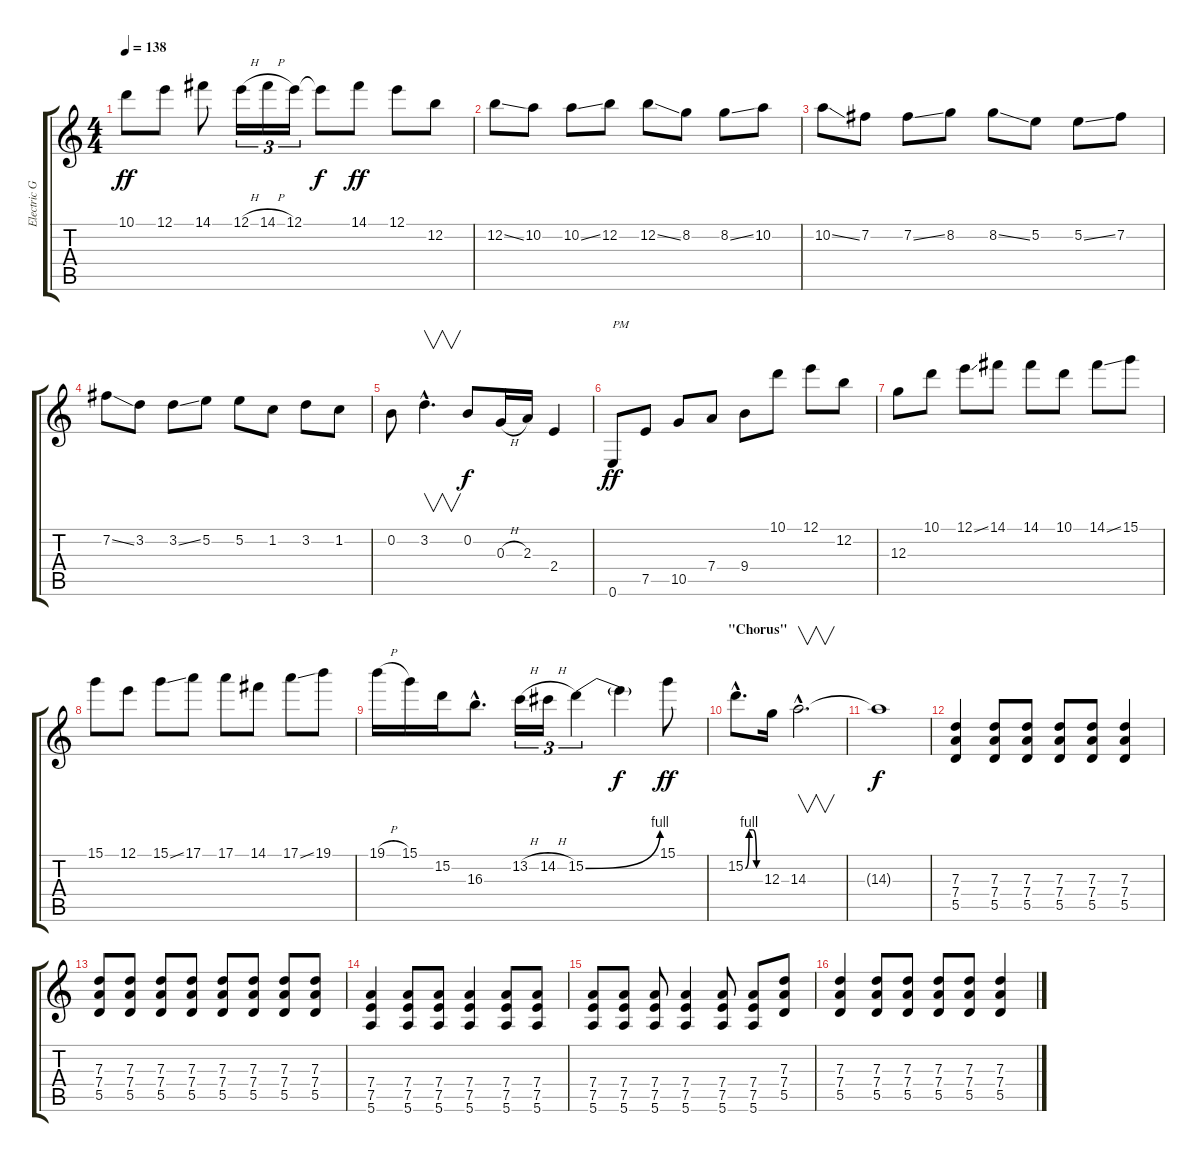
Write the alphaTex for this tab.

\track ("Electric Guitar" "Electric G") {instrument distortionguitar}
\staff {score tabs}
\tuning (E4 B3 G3 D3 A2 E2) {hide}
\ts (4 4)
\tempo 138
\clef g2
\ks c
10.1.8{dy ff} 12.1.8 14.1.8 12.1{h}.16{tu (3 2)} 14.1{h}.16{tu (3 2)} 12.1.16{tu (3 2)} 12.1{t}.8{dy f} 14.1.8{dy ff} 12.1.8 12.2.8 |
12.2{ss}.8 10.2.8 10.2{ss}.8 12.2.8 12.2{ss}.8 8.2.8 8.2{ss}.8 10.2.8 |
10.2{ss}.8 7.2.8 7.2{ss}.8 8.2.8 8.2{ss}.8 5.2.8 5.2{ss}.8 7.2.8 |
7.2{ss}.8 3.2.8 3.2{ss}.8 5.2.8 5.2.8 1.2.8 3.2.8 1.2.8 |
0.2.8 3.2{hac}.4{v d} 0.2.8{dy f} 0.3{h}.16 2.3.16 2.4.4 |
0.6.8{txt "PM" dy ff} 7.5.8 10.5.8 7.4.8 9.4.8 10.1.8 12.1.8 12.2.8 |
12.3.8 10.1.8 12.1{ss}.8 14.1.8 14.1.8 10.1.8 14.1{ss}.8 15.1.8 |
15.1.8 12.1.8 15.1{ss}.8 17.1.8 17.1.8 14.1.8 17.1{ss}.8 19.1.8 |
19.1{h}.16 15.1.16 15.2.16 16.3{hac}.8{d} 13.2{h}.16{tu (3 2)} 14.2{h}.16{tu (3 2)} 15.2{be (bend 0 0 60 4)}.4{tu (3 2)} 15.2{t}.4{dy f} 15.1.8{dy ff} |
\section ("" "\"Chorus\"")
15.2{be (custom 0 0 15 4 30 4 45 0 60 0) hac}.8{d} 12.3.16 14.3{hac}.2{v d} |
14.3{t}.1{dy f} |
(7.3 7.4 5.5).4{volume 12} (7.3 7.4 5.5).8 (7.3 7.4 5.5).8 (7.3 7.4 5.5).8 (7.3 7.4 5.5).8 (7.3 7.4 5.5).4 |
(7.3 7.4 5.5).8 (7.3 7.4 5.5).8 (7.3 7.4 5.5).8 (7.3 7.4 5.5).8 (7.3 7.4 5.5).8 (7.3 7.4 5.5).8 (7.3 7.4 5.5).8 (7.3 7.4 5.5).8 |
(7.4 7.5 5.6).4 (7.4 7.5 5.6).8 (7.4 7.5 5.6).8 (7.4 7.5 5.6).4 (7.4 7.5 5.6).8 (7.4 7.5 5.6).8 |
(7.4 7.5 5.6).8 (7.4 7.5 5.6).8 (7.4 7.5 5.6).8 (7.4 7.5 5.6).4 (7.4 7.5 5.6).8 (7.4 7.5 5.6).8 (7.3 7.4 5.5).8 |
(7.3 7.4 5.5).4 (7.3 7.4 5.5).8 (7.3 7.4 5.5).8 (7.3 7.4 5.5).8 (7.3 7.4 5.5).8 (7.3 7.4 5.5).4
